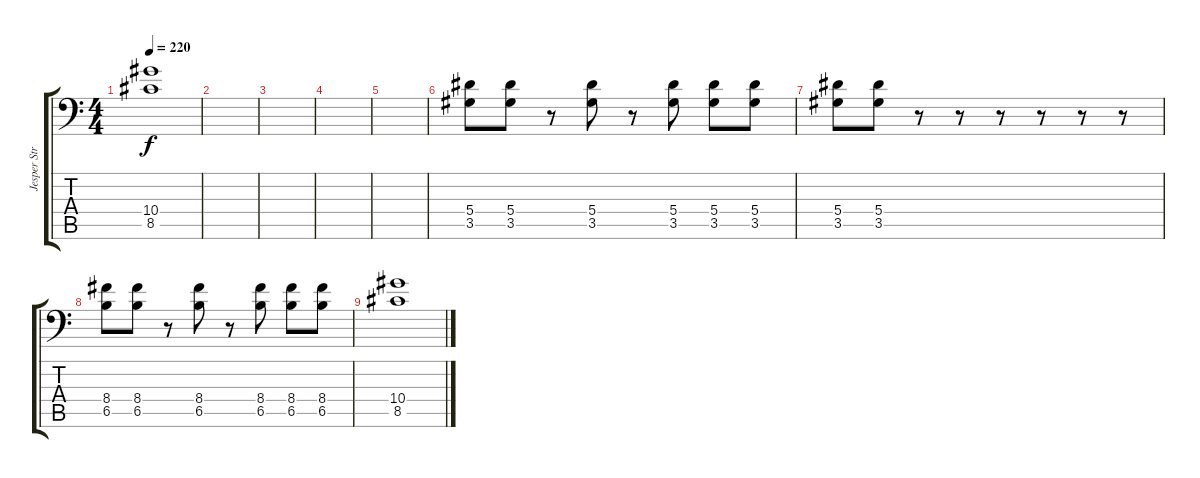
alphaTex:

\track ("Jesper Stromblad " "Jesper Str") {instrument distortionguitar}
\staff {score tabs}
\tuning (C4 G3 Eb3 Bb2 F2 Bb1) {hide}
\ts (4 4)
\tempo 220
\clef f4
\ks c
(10.4 8.5).1{dy f} |
|
|
|
|
(5.4 3.5).8 (5.4 3.5).8 r.8 (5.4 3.5).8 r.8 (5.4 3.5).8 (5.4 3.5).8 (5.4 3.5).8 |
(5.4 3.5).8 (5.4 3.5).8 r.8 r.8 r.8 r.8 r.8 r.8 |
(8.4 6.5).8 (8.4 6.5).8 r.8 (8.4 6.5).8 r.8 (8.4 6.5).8 (8.4 6.5).8 (8.4 6.5).8 |
(10.4 8.5).1
